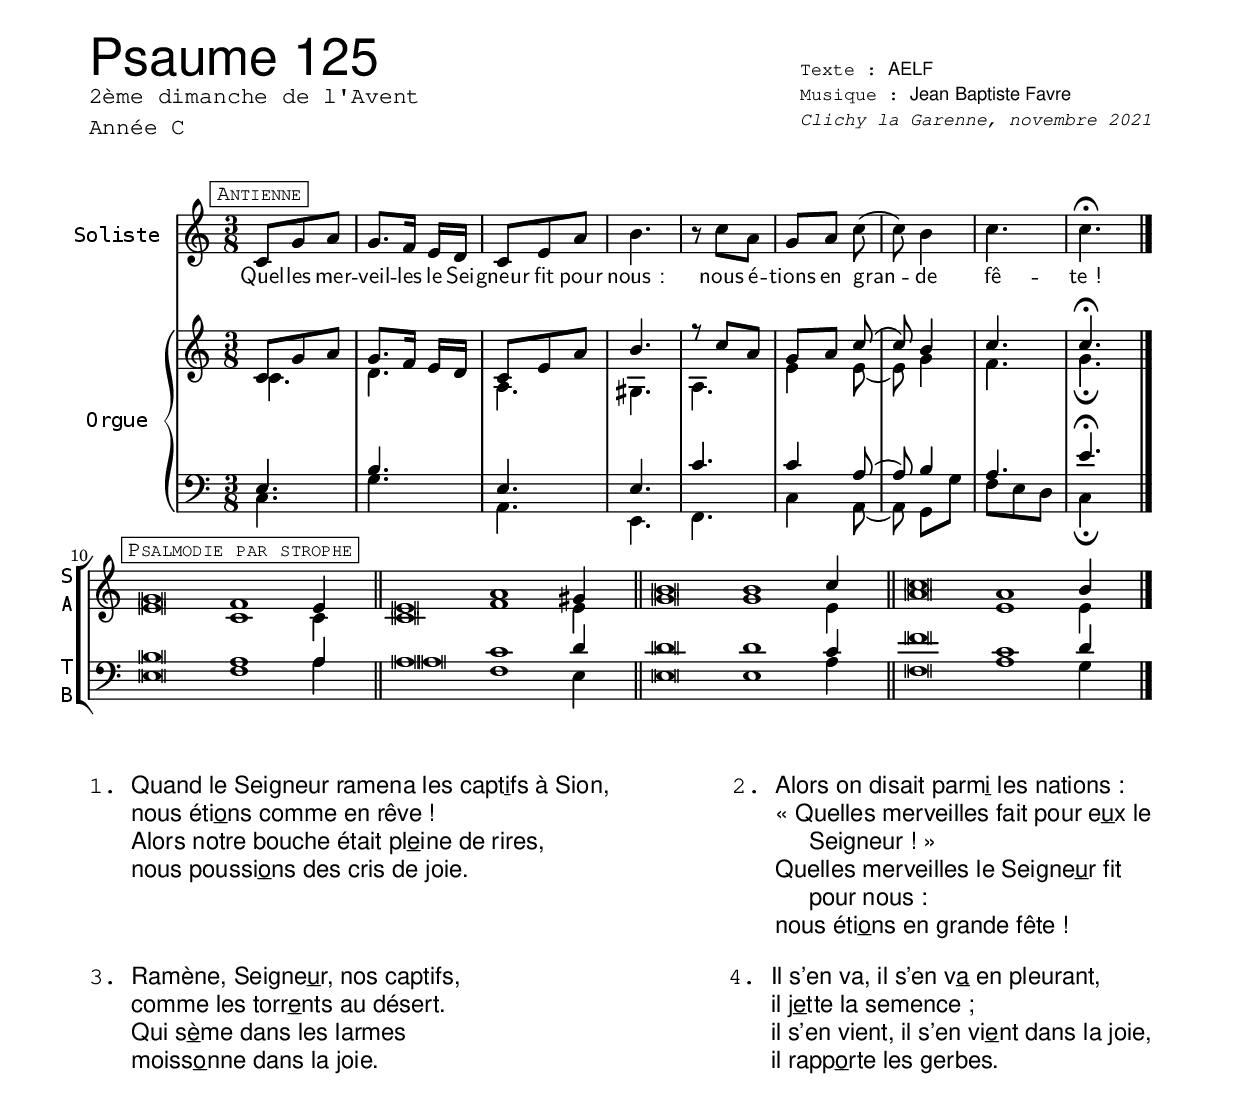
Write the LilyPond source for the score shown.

\version "2.18.2"
\language "english"
\include "../libs/commonFunctions.ily"

tempoVerseRallentando = {
  \set Score.tempoHideNote = ##t
  \tempo 4=60
}
tempoVerseAcelerando = {
  \set Score.tempoHideNote = ##t
  \tempo 2=120
}

scoreHeader = \header {
  title = "Psaume 125"
  subtitle = \markup { \column{"2ème dimanche de l'Avent" "Année C"}}
  composer = "Jean Baptiste Favre"
  poet = "AELF"
  date = "Clichy la Garenne, novembre 2021"
}

global = {
  \key c \major
  \time 3/8
}

%%%%%%%%%%%%%%%%%%%%%%%%%%%%%%
%%%%%%%%%% Antiphon %%%%%%%%%%
%%%%%%%%%%%%%%%%%%%%%%%%%%%%%%

antiphonRythm = {
 s4.*9 \bar "|." \break
}
antiphonMusicSoprano = \relative c' {
  \markCustom "Antienne"
  c8 g' a g8. f16 e[ d] c8 e a b4.
  r8 c8 a g[ a] c8 (c) b4 c4. c4.
  }

antiphonMusicAlto = \relative c' {
  c4. d a gs a4. e'4 e8 (e) g4 f4. g
  }

antiphonMusicTenor =  \relative c {
  e4. b' e, e c' c4 a8 (a) b4 a4. e'
  }

antiphonMusicBass =  \relative c {
  c4. g' a,4. e4. f4. c'4 a8 (a) g8[ g'] f8 e d c4
  }

antiphonLyrics = \lyricmode {
  Quel -- les mer -- veil -- les le Sei -- gneur fit pour nous&nbsp;: nous é -- tions en gran -- de fê -- te&nbsp;!
  }

antiphonLyricsSoprano = \antiphonLyrics
antiphonLyricsAlto = {}
antiphonLyricsTenor = {}
antiphonLyricsBass = {}

%%%%%%%%%%%%%%%%%%%%%%%%%%%%%%%%%%%%%%%%%%%%%%
%%%%%%%%%%          Verses          %%%%%%%%%%
%%%%%%%%%%%%%%%%%%%%%%%%%%%%%%%%%%%%%%%%%%%%%%
verseStropheRythm = {
  \accidentalStyle forget
  \once \override Score.RehearsalMark.break-align-symbols = #'(clef)
  \markCustom "Psalmodie par strophe" \cadenzaOn
  \tempoVerseAcelerando s\breve s1 \tempoVerseRallentando s4 \bar "||"
  \tempoVerseAcelerando s\breve s1 \tempoVerseRallentando s4 \bar "||"
  \tempoVerseAcelerando s\breve s1 \tempoVerseRallentando s4 \bar "||"
  \tempoVerseAcelerando s\breve s1 \tempoVerseRallentando s4 \bar "|." \break
}
verseStropheMusicSoprano = \relative c'' {
  g\breve f1 e4
  e\breve a1 gs4
  b\breve b1 c4
  c\breve a1 b4
  }
verseStropheMusicAlto = \relative c' {
  e\breve c1 c4
  c\breve f1 e4
  gs\breve gs1 e4
  a\breve e1 e4
  }

verseStropheMusicTenor = \relative c' {
  b\breve a1 a4
  a\breve c1 d4
  d\breve d1 c4
  f\breve c1 d4
  }

verseStropheMusicBass = \relative c {
  e\breve f1 a4
  a\breve f1 e4
  e\breve e1 a4
  f\breve a1 g4
  }

verseLyrics = \markuplist {
  \override #'(font-family . sans)
  \override #'(font-size . 1.3)
  \column {
    \fill-line {
      \left-column{
        \concat { \typewriter "1. " "Quand le Seigneur ramena les capt" \underline i "fs à Sion,"}
        \concat { \typewriter "   " "nous éti" \underline o "ns comme en rêve&nbsp;!"}
        \concat { \typewriter "   " "Alors notre bouche était pl" \underline e "ine de rires,"}
        \concat { \typewriter "   " "nous poussi" \underline o "ns des cris de joie."}
      }
      \hspace #1
      \left-column{
        \concat { \typewriter "2. " "Alors on disait parm" \underline i " les nations&nbsp;:"}
        \concat { \typewriter "   " "«&nbsp;Quelles merveilles fait pour e" \underline u "x le"}
        \concat { \typewriter "   " "&nbsp;&nbsp;&nbsp;&nbsp;&nbsp;Seigneur&nbsp;!&nbsp;»"}
        \concat { \typewriter "   " "Quelles merveilles le Seigne" \underline u "r fit"}
        \concat { \typewriter "   " "&nbsp;&nbsp;&nbsp;&nbsp;&nbsp;pour nous&nbsp;:"}
        \concat { \typewriter "   " "nous éti" \underline o "ns en grande fête&nbsp;!"}
      }
    }
    \vspace #1
    \fill-line {
      \left-column {
        \concat { \typewriter "3. " "Ramène, Seigne" \underline u "r, nos captifs,"}
        \concat { \typewriter "   " "comme les torr" \underline e "nts au désert."}
        \concat { \typewriter "   " "Qui s" \underline è "me dans les larmes"}
        \concat { \typewriter "   " "moiss" \underline o "nne dans la joie."}
      }
      \hspace #1
      \left-column{
        \concat { \typewriter "4. " "Il s’en va, il s’en v" \underline a " en pleurant,"}
        \concat { \typewriter "   " "il j" \underline e "tte la semence&nbsp;;"}
        \concat { \typewriter "   " "il s’en vient, il s’en vi" \underline e "nt dans la joie,"}
        \concat { \typewriter "   " "il rapp" \underline o "rte les gerbes."}
      }
    }
  }
}

%%%%%%%%%%%%%%%%%%%%%%%%%%%%%%%%%%%%%%%%%%%%%%%%%%%%%%%%%%%%%%%%%%%%%
%%%%%%%%%%%%%%%%%%%          Draw score          %%%%%%%%%%%%%%%%%%%%
%%%%%%%%%%%%%%%%%%%%%%%%%%%%%%%%%%%%%%%%%%%%%%%%%%%%%%%%%%%%%%%%%%%%%
% Load Piano settings & layout
partition = {
  <<
    % Antienne à 4 voix mixtes
    %\include "../libs/layouts/commonAntiphonFourVoices.ily"
    \new ChoirStaff = "Antophon4Voices" <<
      \new Staff = "AntiphonSopranoStaff" <<
        \once \override Staff.VerticalAxisGroup.remove-first = ##t
        \set Staff.instrumentName = "Soliste"
        \clef "treble"
        \new Dynamics \antiphonRythm
        \new Voice = "antiphonSoprano" { \global \antiphonMusicSoprano\fermata}
        \new Lyrics \lyricsto "antiphonSoprano" { \antiphonLyricsSoprano }
      >>
      %{\new Staff = "AntiphonAltoStaff" <<
        \once \override Staff.VerticalAxisGroup.remove-first = ##t
        \set Staff.instrumentName = "Alto"
        \clef "treble"
        \new Dynamics \antiphonRythm
        \new Voice = "antiphonAlto" { \global \antiphonMusicAlto\fermata }
        \new Lyrics \lyricsto "antiphonAlto" { \antiphonLyricsAlto }
      >>
      \new Staff = "AntiphonTenorStaff" <<
        \once \override Staff.VerticalAxisGroup.remove-first = ##t
        \set Staff.instrumentName = "Ténor"
        \clef "treble_8"
        \new Dynamics \antiphonRythm
        \new Voice = "antiphonTenor" { \global \antiphonMusicTenor\fermata }
        \new Lyrics \lyricsto "antiphonTenor" { \antiphonLyricsTenor }
      >>
      \new Staff  = "AntiphonBassStaff" <<
        \once \override Staff.VerticalAxisGroup.remove-first = ##t
        \set Staff.instrumentName = "Basse"
        \clef "bass"
        \new Dynamics \antiphonRythm
        \new Voice = "AntiphonBass" { \global \antiphonMusicBass\fermata }
        \new Lyrics \lyricsto "AntiphonBass" { \antiphonLyricsBass }
      >>%}
    >>
    %\include "../libs/layouts/commonPiano.ily"
    \new PianoStaff
    <<
      \set PianoStaff.instrumentName = #"Orgue"
      \new Staff <<
        \set Staff.printPartCombineTexts = ##f
        \once \override Staff.VerticalAxisGroup.remove-first = ##t
        \clef treble
        \new Voice = "soprani" {\global \voiceOne \antiphonMusicSoprano\fermata }
        \new Voice = "alti" {\global \voiceTwo \antiphonMusicAlto\fermata }
      >>
      \new Staff <<
        \set Staff.printPartCombineTexts = ##f
        \once \override Staff.VerticalAxisGroup.remove-first = ##t
        \clef bass
        \new Voice = "tenors" {\global \voiceThree \antiphonMusicTenor\fermata }
        \new Voice = "bass" {\global \voiceFour \antiphonMusicBass\fermata }
      >>
    >>
    % Psalmodie à 4 voix mixtes
    %\include "../libs/layouts/commonVerseFourVoices.ily"
    \new ChoirStaff = "versePsalmody"
    <<
      \new Staff = "verseSopranoAlto" <<
        \set Staff.shortInstrumentName = \markup { \right-column { "S" "A" } }
        \once \override Staff.VerticalAxisGroup.remove-first = ##t
        \global
        \clef treble
        \new Dynamics {\silence \antiphonMusicSoprano \verseStropheRythm}
        \new Voice = "verseSoprano" << \voiceOne {\silence \antiphonMusicSoprano \cadenzaOn \voiceOne \verseStropheMusicSoprano } >>
        \new Voice = "verseAlto" << \voiceTwo {\silence \antiphonMusicSoprano \cadenzaOn \voiceTwo \verseStropheMusicAlto } >>
      >>
      \new Staff = "verseTenorBass" <<
        \set Staff.shortInstrumentName = \markup { \right-column { "T" "B" } }
        \once \override Staff.VerticalAxisGroup.remove-first = ##t
        \global
        \clef bass
        \new Dynamics {\silence \antiphonMusicSoprano \verseStropheRythm}
        \new Voice = "verseTenor" << \voiceOne {\silence \antiphonMusicSoprano \cadenzaOn \voiceOne \verseStropheMusicTenor } >>
        \new Voice = "verseBass" << \voiceTwo {\silence \antiphonMusicSoprano \cadenzaOn \voiceTwo \verseStropheMusicBass } >>
      >>
    >>
  >>
}
%%%%%%%%%%%%% PARTITION VISUELLE %%%%%%%%%%%%%
% PDF output
\paper {
  top-margin = 1.5\cm
  bottom-margin = 1.5\cm
  left-margin = 1.5\cm
  right-margin = 1.5\cm
  markup-system-spacing = #'((basic-distance . 10)
     (minimum-distance . 10)
     (padding . 5)
     (stretchability . 5))
 system-system-spacing = #'((basic-distance . 5)
     (minimum-distance . 5)
     (padding . 1)
     (stretchability . 5))
  #(define fonts
    (set-global-fonts
     #:music "emmentaler"
     #:brace "emmentaler"
     #:roman "Latin Modern Roman"
     #:sans "Cantarell"
    ))
  #(include-special-characters)
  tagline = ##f
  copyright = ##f
  scoreTitleMarkup = \markup \columns {
    \fill-line {
      \column {
        \line {
          \left-column {
            \fontsize #8 \sans \fromproperty #'header:title
            \fontsize #1 \typewriter \fromproperty #'header:subtitle
          }
        }
      }
      \column {
        \line {
          \fontsize #-1
          \left-column {
            \line { \concat { \typewriter "Texte&nbsp;: " \sans \fromproperty #'header:poet \bold " " } }
            \line { \concat { \typewriter "Musique&nbsp;: " \sans \fromproperty #'header:composer \bold " " } }
            \typewriter \italic \fromproperty #'header:date
          }
        }
      }
    }
  }
}

#(set-global-staff-size 18)
\score {
  \partition
  \layout {
      ragged-last = ##f
      \context {
          \Staff
          \RemoveEmptyStaves
          \override NoteHead #'style = #'altdefault
          \override InstrumentName #'font-name = #"Monospace Regular"
      }
      \context {
          \PianoStaff
          \RemoveEmptyStaves
          \override NoteHead #'style = #'altdefault
          \override InstrumentName #'font-name = #"Monospace Regular"
      }
      \context {
          \ChoirStaff
          \RemoveEmptyStaves
          \override NoteHead #'style = #'altdefault
          \override InstrumentName #'font-name = #"Monospace Regular"
      }
      \override LyricText #'font-name = #"Latin Modern Sans"
      \override Score.RehearsalMark.font-family = #'typewriter
  }
  \scoreHeader
}
\verseLyrics

% Midi output
partitionStrophe = {
      \new PianoStaff = "antiphonMusic"
      <<
        \new Staff <<
          \global \clef treble
          \new Dynamics \antiphonRythm
          \new Voice = "antiphonMusicSoprano" \antiphonMusicSoprano
          \new Voice = "antiphonMusicAlto" \antiphonMusicAlto
        >>
        \new Staff <<
          \global \clef bass
          \new Dynamics \antiphonRythm
          \new Voice = "antiphonMusicTenor" \antiphonMusicTenor
          \new Voice = "antiphonMusicBass" \antiphonMusicBass
        >>
      >>
      \new ChoirStaff = "verseMusic"
      <<
        \new Staff = "verseMusicSA"
        <<
          \global
          \clef treble
          \new Dynamics {\verseStropheRythm}
          \new Voice = "verseMusicSoprano" \verseStropheMusicSoprano
          \new Voice = "verseMusicAlto" \verseStropheMusicAlto
        >>
        \new Staff = "verseMusicTB"
        <<
          \global
          \clef bass
          \new Dynamics {\verseStropheRythm}
          \new Voice = "verseMusicTenor" \verseStropheMusicTenor
          \new Voice = "verseMusicBass" \verseStropheMusicBass
        >>
      >>
    }
partitionVerset = {
      \new PianoStaff = "antiphonMusic"
      <<
        \new Staff <<
          \global \clef treble
          \new Dynamics \antiphonRythm
          \new Voice = "antiphonMusicSoprano" \antiphonMusicSoprano
          \new Voice = "antiphonMusicAlto" \antiphonMusicAlto
        >>
        \new Staff <<
          \global \clef bass
          \new Dynamics \antiphonRythm
          \new Voice = "antiphonMusicTenor" \antiphonMusicTenor
          \new Voice = "antiphonMusicBass" \antiphonMusicBass
        >>
      >>
      \new ChoirStaff = "verseMusic"
      <<
        \new Staff = "verseMusicSA"
        <<
          \global
          \clef treble
          \new Dynamics {\verseStropheRythm}
          \new Voice = "verseMusicSoprano" \verseStropheMusicSoprano
          \new Voice = "verseMusicAlto" \verseStropheMusicAlto
        >>
        \new Staff = "verseMusicTB"
        <<
          \global
          \clef bass
          \new Dynamics {\verseStropheRythm}
          \new Voice = "verseMusicTenor" \verseStropheMusicTenor
          \new Voice = "verseMusicBass" \verseStropheMusicBass
        >>
      >>
    }

\book {
\bookOutputSuffix "Verset"
\score {
  <<
    \keepWithTag #'audio \unfoldRepeats \partitionVerset
    \context Staff = "Soprano" {
      \set Score.midiMinimumVolume = #0.5
      \set Score.midiMaximumVolume = #0.7
      \set Staff.midiMinimumVolume = #0.8
      \set Staff.midiMaximumVolume = #1
    }
    \context Voice = "Soprano" {
      \set Score.midiMinimumVolume = #0.5
      \set Score.midiMaximumVolume = #0.7
      \set Staff.midiMinimumVolume = #0.8
      \set Staff.midiMaximumVolume = #1
    }
  >>
  \midi { \set midiMergeUnisons = ##t  \tempo 4. = 55}
}
}
\book {
\bookOutputSuffix "Strophe"
\score {
  <<
    \keepWithTag #'audio \unfoldRepeats \partitionStrophe
    \context Staff = "Soprano" {
      \set Score.midiMinimumVolume = #0.5
      \set Score.midiMaximumVolume = #0.7
      \set Staff.midiMinimumVolume = #0.8
      \set Staff.midiMaximumVolume = #1
    }
    \context Voice = "Soprano" {
      \set Score.midiMinimumVolume = #0.5
      \set Score.midiMaximumVolume = #0.7
      \set Staff.midiMinimumVolume = #0.8
      \set Staff.midiMaximumVolume = #1
    }
  >>
  \midi { \set midiMergeUnisons = ##t \tempo 4. = 55}
}
}